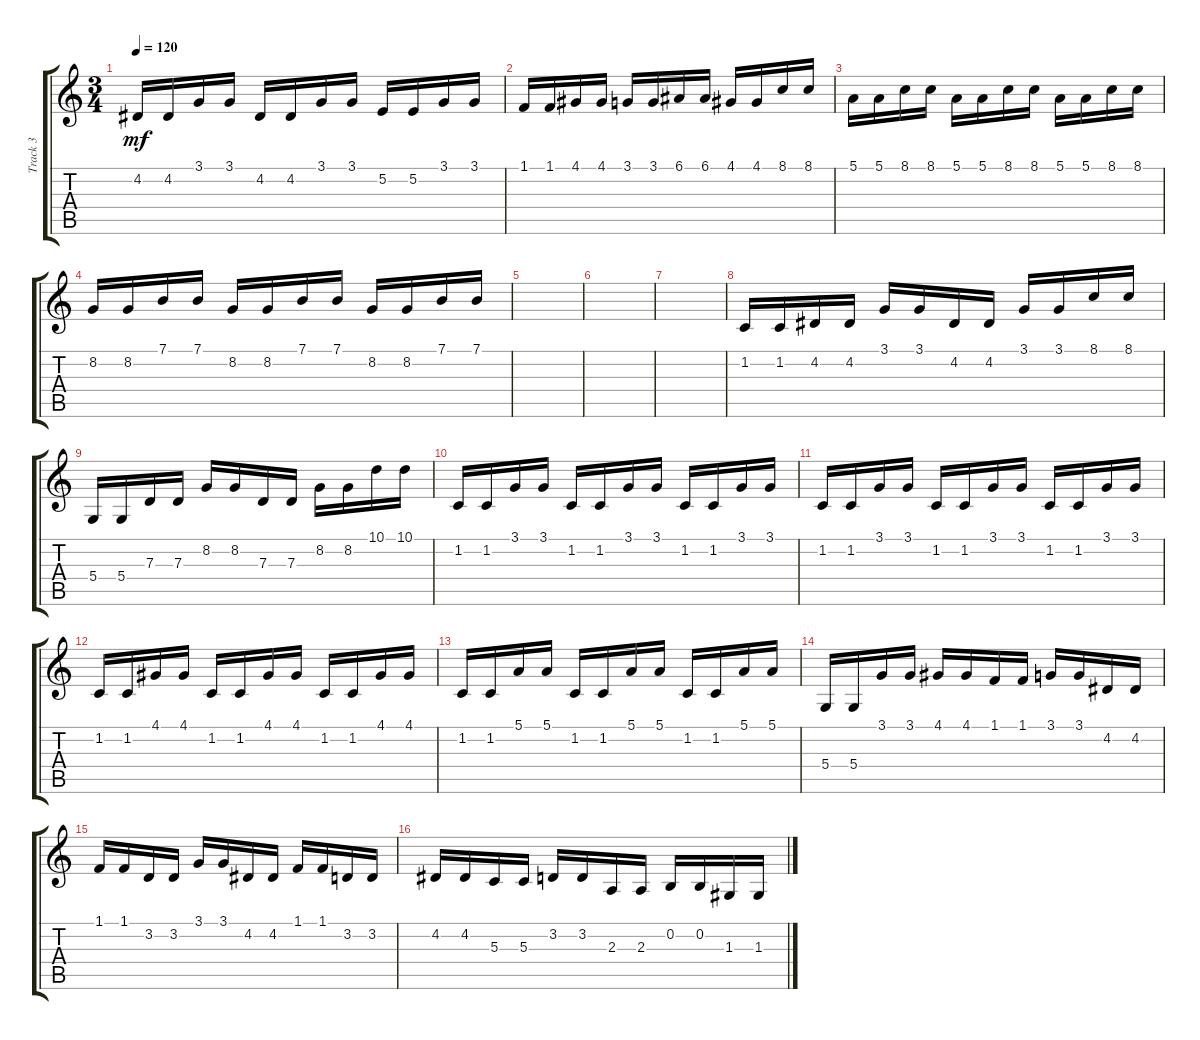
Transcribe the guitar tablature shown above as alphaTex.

\track ("Track 3" "Track 3") {instrument viola}
\staff {score tabs}
\tuning (E4 B3 G3 D3 A2 E2) {hide}
\ts (3 4)
\tempo 120
\clef g2
\ks c
4.2.16{dy mf} 4.2.16 3.1.16 3.1.16 4.2.16 4.2.16 3.1.16 3.1.16 5.2.16 5.2.16 3.1.16 3.1.16 |
1.1.16 1.1.16 4.1.16 4.1.16 3.1.16 3.1.16 6.1.16 6.1.16 4.1.16 4.1.16 8.1.16 8.1.16 |
5.1.16 5.1.16 8.1.16 8.1.16 5.1.16 5.1.16 8.1.16 8.1.16 5.1.16 5.1.16 8.1.16 8.1.16 |
8.2.16 8.2.16 7.1.16 7.1.16 8.2.16 8.2.16 7.1.16 7.1.16 8.2.16 8.2.16 7.1.16 7.1.16 |
|
|
|
1.2.16 1.2.16 4.2.16 4.2.16 3.1.16 3.1.16 4.2.16 4.2.16 3.1.16 3.1.16 8.1.16 8.1.16 |
5.4.16 5.4.16 7.3.16 7.3.16 8.2.16 8.2.16 7.3.16 7.3.16 8.2.16 8.2.16 10.1.16 10.1.16 |
1.2.16 1.2.16 3.1.16 3.1.16 1.2.16 1.2.16 3.1.16 3.1.16 1.2.16 1.2.16 3.1.16 3.1.16 |
1.2.16 1.2.16 3.1.16 3.1.16 1.2.16 1.2.16 3.1.16 3.1.16 1.2.16 1.2.16 3.1.16 3.1.16 |
1.2.16 1.2.16 4.1.16 4.1.16 1.2.16 1.2.16 4.1.16 4.1.16 1.2.16 1.2.16 4.1.16 4.1.16 |
1.2.16 1.2.16 5.1.16 5.1.16 1.2.16 1.2.16 5.1.16 5.1.16 1.2.16 1.2.16 5.1.16 5.1.16 |
5.4.16 5.4.16 3.1.16 3.1.16 4.1.16 4.1.16 1.1.16 1.1.16 3.1.16 3.1.16 4.2.16 4.2.16 |
1.1.16 1.1.16 3.2.16 3.2.16 3.1.16 3.1.16 4.2.16 4.2.16 1.1.16 1.1.16 3.2.16 3.2.16 |
4.2.16 4.2.16 5.3.16 5.3.16 3.2.16 3.2.16 2.3.16 2.3.16 0.2.16 0.2.16 1.3.16 1.3.16
